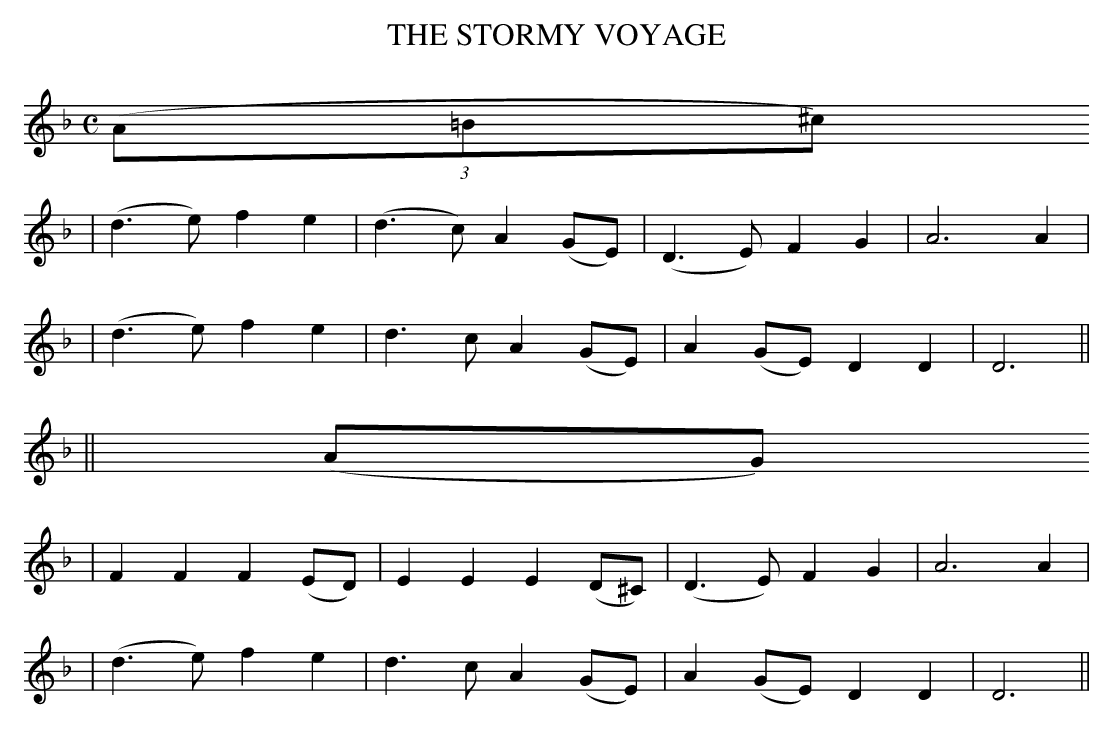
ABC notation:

X:1
T: THE STORMY VOYAGE
M: C
L: 1/8
K: Dm
((3A=B^c)
| (d3e) f2e2 | (d3c) A2(GE) | (D3E) F2G2 | A6 A2 |
| (d3e) f2e2 | d3c A2(GE) | A2(GE) D2D2 | D6 ||
|| (AG)
| F2F2 F2(ED) | E2E2 E2(D^C) | (D3E) F2G2 | A6 A2 |
| (d3e) f2e2 | d3c A2(GE) | A2(GE) D2D2 | D6 ||
